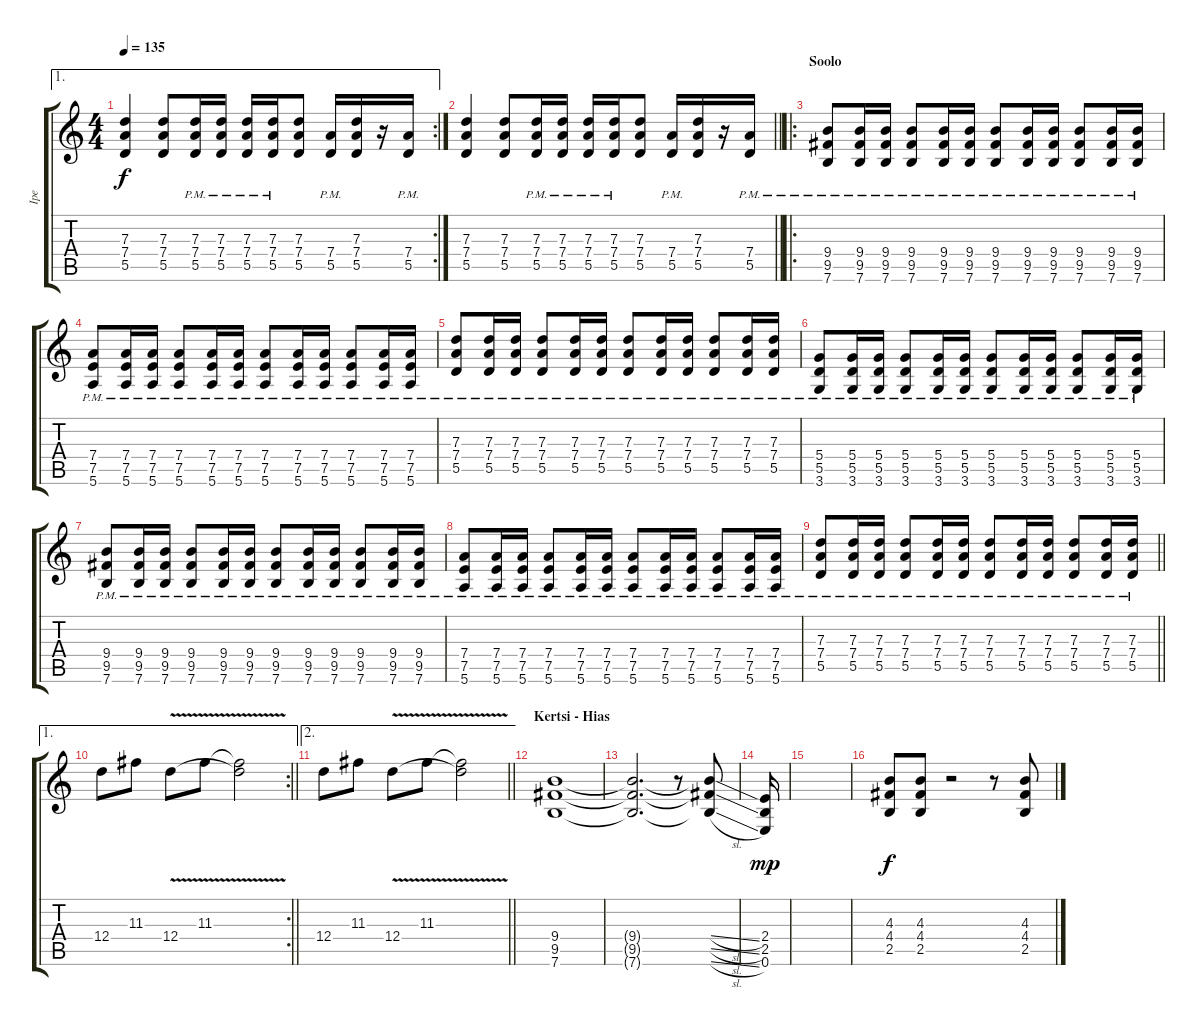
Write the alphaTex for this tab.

\track ("Ipe" "Ipe") {instrument overdrivenguitar}
\staff {score tabs}
\tuning (E4 B3 G3 D3 A2 E2) {hide}
\ae 1
\rc 2
\ts (4 4)
\tempo 135
\clef g2
\ks c
(7.3 7.4 5.5).4{dy f} (7.3 7.4 5.5).8 (7.3{pm} 7.4{pm} 5.5{pm}).16 (7.3{pm} 7.4{pm} 5.5{pm}).16 (7.3{pm} 7.4{pm} 5.5{pm}).16 (7.3{pm} 7.4{pm} 5.5{pm}).16 (7.3 7.4 5.5).8 (7.4{pm} 5.5{pm}).16 (7.3 7.4 5.5).16 r.16 (7.4{pm} 5.5{pm}).16 |
\barLineRight lightlight
(7.3 7.4 5.5).4 (7.3 7.4 5.5).8 (7.3{pm} 7.4{pm} 5.5{pm}).16 (7.3{pm} 7.4{pm} 5.5{pm}).16 (7.3{pm} 7.4{pm} 5.5{pm}).16 (7.3{pm} 7.4{pm} 5.5{pm}).16 (7.3 7.4 5.5).8 (7.4{pm} 5.5{pm}).16 (7.3 7.4 5.5).16 r.16 (7.4{pm} 5.5{pm}).16 |
\ro
\section ("" "Soolo")
(9.4{pm} 9.5{pm} 7.6{pm}).8 (9.4{pm} 9.5{pm} 7.6{pm}).16 (9.4{pm} 9.5{pm} 7.6{pm}).16 (9.4{pm} 9.5{pm} 7.6{pm}).8 (9.4{pm} 9.5{pm} 7.6{pm}).16 (9.4{pm} 9.5{pm} 7.6{pm}).16 (9.4{pm} 9.5{pm} 7.6{pm}).8 (9.4{pm} 9.5{pm} 7.6{pm}).16 (9.4{pm} 9.5{pm} 7.6{pm}).16 (9.4{pm} 9.5{pm} 7.6{pm}).8 (9.4{pm} 9.5{pm} 7.6{pm}).16 (9.4{pm} 9.5{pm} 7.6{pm}).16 |
(7.4{pm} 7.5{pm} 5.6{pm}).8 (7.4{pm} 7.5{pm} 5.6{pm}).16 (7.4{pm} 7.5{pm} 5.6{pm}).16 (7.4{pm} 7.5{pm} 5.6{pm}).8 (7.4{pm} 7.5{pm} 5.6{pm}).16 (7.4{pm} 7.5{pm} 5.6{pm}).16 (7.4{pm} 7.5{pm} 5.6{pm}).8 (7.4{pm} 7.5{pm} 5.6{pm}).16 (7.4{pm} 7.5{pm} 5.6{pm}).16 (7.4{pm} 7.5{pm} 5.6{pm}).8 (7.4{pm} 7.5{pm} 5.6{pm}).16 (7.4{pm} 7.5{pm} 5.6{pm}).16 |
(7.3{pm} 7.4{pm} 5.5{pm}).8 (7.3{pm} 7.4{pm} 5.5{pm}).16 (7.3{pm} 7.4{pm} 5.5{pm}).16 (7.3{pm} 7.4{pm} 5.5{pm}).8 (7.3{pm} 7.4{pm} 5.5{pm}).16 (7.3{pm} 7.4{pm} 5.5{pm}).16 (7.3{pm} 7.4{pm} 5.5{pm}).8 (7.3{pm} 7.4{pm} 5.5{pm}).16 (7.3{pm} 7.4{pm} 5.5{pm}).16 (7.3{pm} 7.4{pm} 5.5{pm}).8 (7.3{pm} 7.4{pm} 5.5{pm}).16 (7.3{pm} 7.4{pm} 5.5{pm}).16 |
(5.4{pm} 5.5{pm} 3.6{pm}).8 (5.4{pm} 5.5{pm} 3.6{pm}).16 (5.4{pm} 5.5{pm} 3.6{pm}).16 (5.4{pm} 5.5{pm} 3.6{pm}).8 (5.4{pm} 5.5{pm} 3.6{pm}).16 (5.4{pm} 5.5{pm} 3.6{pm}).16 (5.4{pm} 5.5{pm} 3.6{pm}).8 (5.4{pm} 5.5{pm} 3.6{pm}).16 (5.4{pm} 5.5{pm} 3.6{pm}).16 (5.4{pm} 5.5{pm} 3.6{pm}).8 (5.4{pm} 5.5{pm} 3.6{pm}).16 (5.4{pm} 5.5{pm} 3.6{pm}).16 |
(9.4{pm} 9.5{pm} 7.6{pm}).8 (9.4{pm} 9.5{pm} 7.6{pm}).16 (9.4{pm} 9.5{pm} 7.6{pm}).16 (9.4{pm} 9.5{pm} 7.6{pm}).8 (9.4{pm} 9.5{pm} 7.6{pm}).16 (9.4{pm} 9.5{pm} 7.6{pm}).16 (9.4{pm} 9.5{pm} 7.6{pm}).8 (9.4{pm} 9.5{pm} 7.6{pm}).16 (9.4{pm} 9.5{pm} 7.6{pm}).16 (9.4{pm} 9.5{pm} 7.6{pm}).8 (9.4{pm} 9.5{pm} 7.6{pm}).16 (9.4{pm} 9.5{pm} 7.6{pm}).16 |
(7.4{pm} 7.5{pm} 5.6{pm}).8 (7.4{pm} 7.5{pm} 5.6{pm}).16 (7.4{pm} 7.5{pm} 5.6{pm}).16 (7.4{pm} 7.5{pm} 5.6{pm}).8 (7.4{pm} 7.5{pm} 5.6{pm}).16 (7.4{pm} 7.5{pm} 5.6{pm}).16 (7.4{pm} 7.5{pm} 5.6{pm}).8 (7.4{pm} 7.5{pm} 5.6{pm}).16 (7.4{pm} 7.5{pm} 5.6{pm}).16 (7.4{pm} 7.5{pm} 5.6{pm}).8 (7.4{pm} 7.5{pm} 5.6{pm}).16 (7.4{pm} 7.5{pm} 5.6{pm}).16 |
\barLineRight lightlight
(7.3{pm} 7.4{pm} 5.5{pm}).8 (7.3{pm} 7.4{pm} 5.5{pm}).16 (7.3{pm} 7.4{pm} 5.5{pm}).16 (7.3{pm} 7.4{pm} 5.5{pm}).8 (7.3{pm} 7.4{pm} 5.5{pm}).16 (7.3{pm} 7.4{pm} 5.5{pm}).16 (7.3{pm} 7.4{pm} 5.5{pm}).8 (7.3{pm} 7.4{pm} 5.5{pm}).16 (7.3{pm} 7.4{pm} 5.5{pm}).16 (7.3{pm} 7.4{pm} 5.5{pm}).8 (7.3{pm} 7.4{pm} 5.5{pm}).16 (7.3{pm} 7.4{pm} 5.5{pm}).16 |
\ae 1
\rc 2
\barLineRight lightlight
12.4.8 11.3.8 12.4{v}.8 11.3{v}.8 (11.3{t} 12.4{t}).2 |
\ae 2
\barLineRight lightlight
12.4.8 11.3.8 12.4{v}.8 11.3{v}.8 (11.3{t} 12.4{t}).2 |
\section ("" "Kertsi - Hias")
(9.4 9.5 7.6).1 |
(9.4{t} 9.5{t} 7.6{t}).2{d} r.8 (9.4{sl t} 9.5{sl t} 7.6{sl t}).8 |
(2.4 2.5 0.6).16{dy mp} |
|
(4.3 4.4 2.5).8{dy f} (4.3 4.4 2.5).8 r.2 r.8 (4.3 4.4 2.5).8
